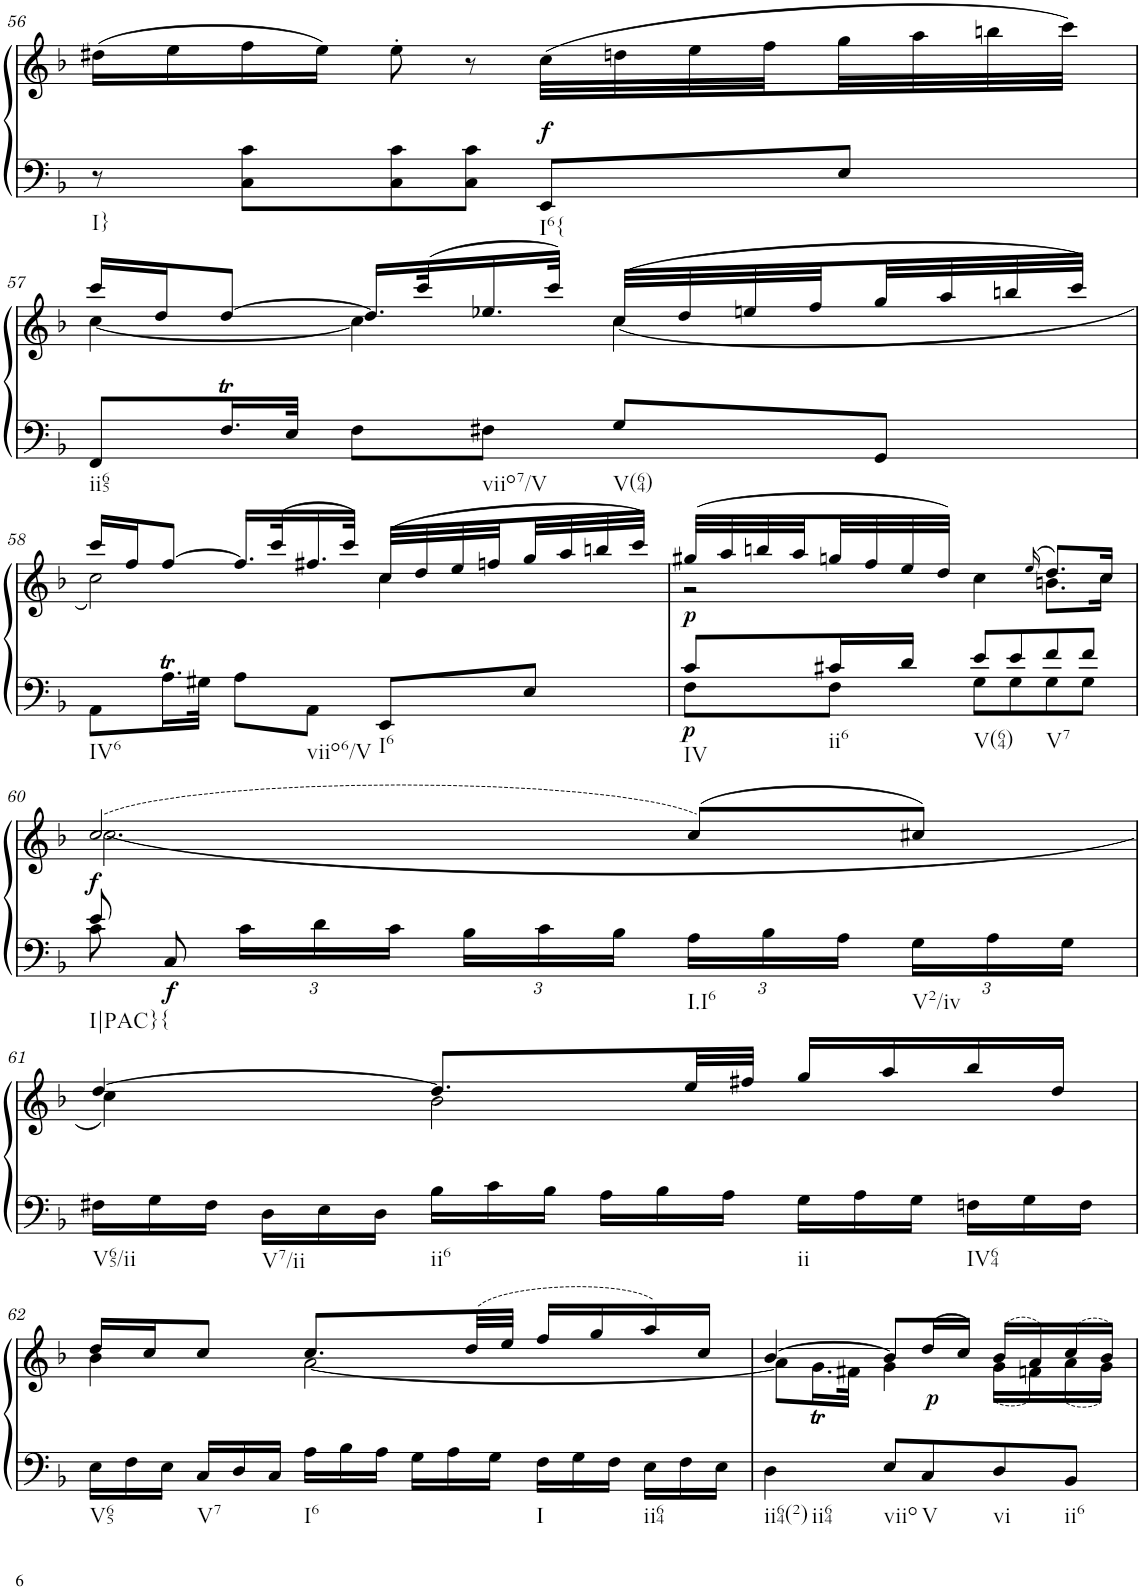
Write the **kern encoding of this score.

**kern	**kern	**dynam
*part1	*part1	*part1
*staff2	*staff1	*staff1/2
*I"Klavier linke Hand	*	*
!!LO:PB:g=z
*clefF4	*clefG2	*
*k[b-]	*k[b-]	*
*M3/4	*M3/4	*
=56	=56	=56
!LO:TX:b:t=I}	!	!
8r	(16dd#X\LL	.
.	16ee\	.
8C\ 8c\L	16ff\	.
.	16ee\JJ)	.
8C\ 8c\	8ee'\	.
8C\ 8c\J	8r	.
!LO:TX:b:t=I6{	!	!
!	!	!LO:DY:a=2
8EE/L	(32cc\LLL	f
.	32ddn\	.
.	32ee\	.
.	32ff\	.
8E/J	32gg\	.
.	32aa\	.
.	32bbn\	.
.	32ccc\JJJ)	.
!!LO:LB:g=z
=57	=57	=57
*	*^	*
!LO:TX:b:t=ii65	!	!	!
8FF/L	16ccc/LL	[4cc\	.
.	16dd/J	.	.
16.FT/L	[8dd/J	.	.
32E/JJk	.	.	.
8F\L	16.dd/LL]	4cc\]	.
.	(32ccc/K	.	.
!LO:TX:b:t=viio7/V	!	!	!
8F#X\J	16.ee-X/	.	.
.	32ccc/JJk)	.	.
!LO:TX:b:t=V(64)	!	!	!
8G/L	((<32cc/LLL	4cc\	.
.	32dd/	.	.
.	32een/	.	.
.	32ff/	.	.
8GG/J	32gg/	.	.
.	32aa/	.	.
.	32bbn/	.	.
.	32ccc/JJJ)	.	.
!!LO:LB:g=z	!!
=58	=58	=58	=58
!LO:TX:b:t=IV6	!	!	!
8AA\L	16ccc/LL	2cc\)	.
.	16ff/J	.	.
16.At\L	[8ff/J	.	.
32G#X\JJk	.	.	.
8A\L	16.ff/LL]	.	.
.	(32ccc/K	.	.
!LO:TX:b:t=viio6/V	!	!	!
8AA\J	16.ff#X/	.	.
.	32ccc/JJk)	.	.
!LO:TX:b:t=I6	!	!	!
8EE/L	(32cc/LLL	4cc\	.
.	32dd/	.	.
.	32ee/	.	.
.	32ffn/	.	.
8E/J	32gg/	.	.
.	32aa/	.	.
.	32bbn/	.	.
.	32ccc/JJJ)	.	.
=59	=59	=59	=59
*^	*	*	*
!LO:TX:b:t=IV	!	!	!	!
!	!	!	!	!LO:DY:b=2
!	!	!	!	!LO:DY:n=1:b
8c/L	8F\L	(>32gg#X/LLL	2r	p p
.	.	32aa/	.	.
.	.	32bbn/	.	.
.	.	32aa/	.	.
!LO:TX:b:t=ii6	!	!	!	!
16c#X/L	8F\J	32ggn/	.	.
.	.	32ff/	.	.
16d/JJ	.	32ee/	.	.
.	.	32dd/JJJ)	.	.
!LO:TX:b:t=V(64)	!	!	!	!
8e/L	8G\L	4cc\	.	.
8e/	8G\	.	.	.
.	.	(>16qee/	.	.
!LO:TX:b:t=V7	!	!	!	!
8f/	8G\	8.dd/L)	8.bn\L	.
8f/J	8G\J	.	.	.
.	.	16cc/Jk	16cc\Jk	.
!!LO:LB:g=z	!!
=60	=60	=60	=60	=60
!LO:TX:b:t=I|PAC}{	!	!	!	!
!	!	!	!	!LO:DY:b
8e/	8c\	(2cc/	(2.cc\	f
!	!	!	!	!LO:DY:b=2
8C/	2ryy	.	.	f
*Xbrackettup	*	*	*	*
24c\LL	.	.	.	.
24d\	.	.	.	.
24c\JJ	.	.	.	.
24B-\LL	.	.	.	.
24c\	.	.	.	.
24B-\JJ	.	.	.	.
!LO:TX:b:t=I.I6	!	!	!	!
24A\LL	.	(8cc/L)	.	.
24B-\	.	.	.	.
24A\JJ	.	.	.	.
!LO:TX:b:t=V2/iv	!	!	!	!
24G\LL	8ryy	8cc#X/J)	.	.
24A\	.	.	.	.
24G\JJ	.	.	.	.
*v	*v	*	*	*
!!LO:LB:g=z	!!
=61	=61	=61	=61
*Xtuplet	*	*	*
!LO:TX:b:t=V65/ii	!	!	!
24F#X\LL	[4dd/	4cc\)	.
24G\	.	.	.
24F#\JJ	.	.	.
!LO:TX:b:t=V7/ii	!	!	!
24D\LL	.	.	.
24E\	.	.	.
24D\JJ	.	.	.
!LO:TX:b:t=ii6	!	!	!
24B-\LL	8.dd/L]	2b-\	.
24c\	.	.	.
24B-\JJ	.	.	.
24A\LL	.	.	.
24B-\	.	.	.
.	32ee/LL	.	.
24A\JJ	.	.	.
.	32ff#X/JJJ	.	.
!LO:TX:b:t=ii	!	!	!
24G\LL	16gg/LL	.	.
24A\	.	.	.
.	16aa/	.	.
24G\JJ	.	.	.
!LO:TX:b:t=IV64	!	!	!
24Fn\LL	16bb-/	.	.
24G\	.	.	.
.	16dd/JJ	.	.
24F\JJ	.	.	.
!!LO:LB:g=z	!!
=62	=62	=62	=62
!LO:TX:b:t=V65	!	!	!
24E\LL	16dd/LL	4b-\	.
24F\	.	.	.
.	16cc/J	.	.
24E\JJ	.	.	.
!LO:TX:b:t=V7	!	!	!
24C/LL	8cc/J	.	.
24D/	.	.	.
24C/JJ	.	.	.
!LO:TX:b:t=I6	!	!	!
24A\LL	8.cc/L	[2a\	.
24B-\	.	.	.
24A\JJ	.	.	.
24G\LL	.	.	.
24A\	.	.	.
.	(32dd/LL	.	.
24G\JJ	.	.	.
.	32ee/JJJ	.	.
!LO:TX:b:t=I	!	!	!
24F\LL	16ff/LL	.	.
24G\	.	.	.
.	16gg/	.	.
24F\JJ	.	.	.
!LO:TX:b:t=ii64	!	!	!
24E\LL	16aa/)	.	.
24F\	.	.	.
.	16cc/JJ	.	.
24E\JJ	.	.	.
=63	=63	=63	=63
!LO:TX:b:t=ii64(2)	!	!	!
!LO:TX:b:t=ii64	!	!	!
4D\	[4b-/	8a\L]	.
.	.	16.gT\L	.
.	.	32f#X\JJk	.
!LO:TX:b:t=viio	!	!	!
8E/L	8b-/L]	4g\	.
!LO:TX:b:t=V	!	!	!
!	!	!	!LO:DY:b
8C/	(16dd/L	.	p
.	16cc/JJ)	.	.
!LO:TX:b:t=vi	!	!	!
8D/	(16b-/LL	(16g\LL	.
.	16a/)	16fn\)	.
!LO:TX:b:t=ii6	!	!	!
8BB-/J	(16cc/	(16a\	.
.	16b-/JJ)	16g\JJ)	.
*	*v	*v	*
=	=	=
*-	*-	*-
